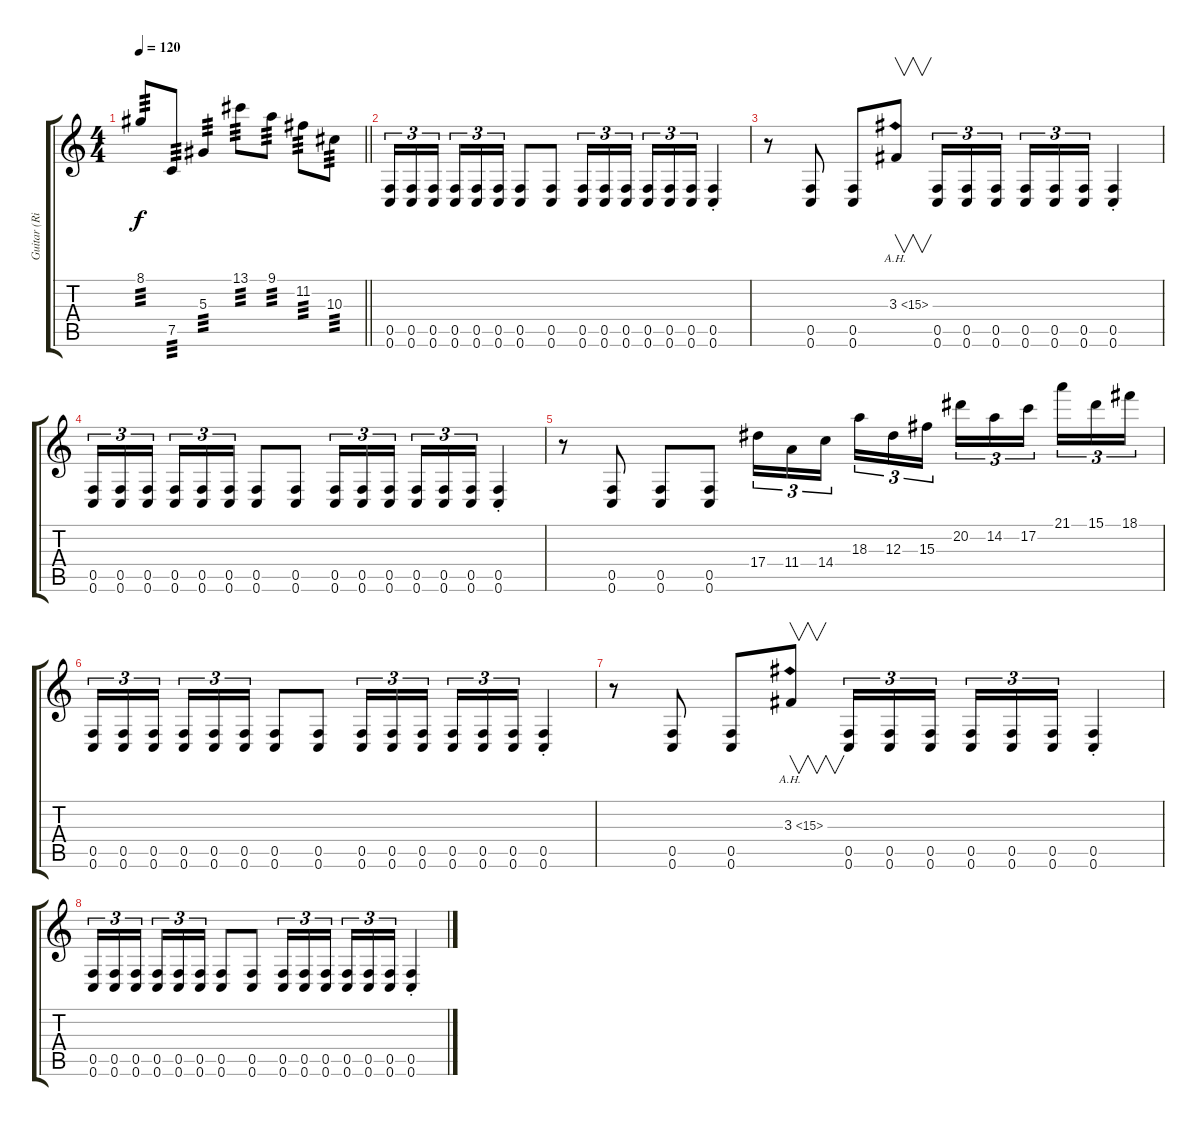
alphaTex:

\track ("Guitar (Right) - Josh Hamandez" "Guitar (Ri") {instrument distortionguitar}
\staff {score tabs}
\tuning (C4 G3 Eb3 Bb2 F2 C2) {hide}
\ts (4 4)
\tempo 120
\clef g2
\barLineRight lightlight
\ks c
8.1.8{tp 3 dy f} 7.5.8{tp 3} 5.3.4{tp 3} 13.1.8{tp 3} 9.1.8{tp 3} 11.2.8{tp 3} 10.3.8{tp 3} |
(0.5 0.6).16{tu (3 2)} (0.5 0.6).16{tu (3 2)} (0.5 0.6).16{tu (3 2) beam splitsecondary} (0.5 0.6).16{tu (3 2)} (0.5 0.6).16{tu (3 2)} (0.5 0.6).16{tu (3 2)} (0.5 0.6).8 (0.5 0.6).8 (0.5 0.6).16{tu (3 2)} (0.5 0.6).16{tu (3 2)} (0.5 0.6).16{tu (3 2) beam splitsecondary} (0.5 0.6).16{tu (3 2)} (0.5 0.6).16{tu (3 2)} (0.5 0.6).16{tu (3 2)} (0.5{st} 0.6{st}).4 |
r.8 (0.5 0.6).8 (0.5 0.6).8 3.3{ah 12}.8{v} (0.5 0.6).16{tu (3 2)} (0.5 0.6).16{tu (3 2)} (0.5 0.6).16{tu (3 2) beam splitsecondary} (0.5 0.6).16{tu (3 2)} (0.5 0.6).16{tu (3 2)} (0.5 0.6).16{tu (3 2)} (0.5{st} 0.6{st}).4 |
(0.5 0.6).16{tu (3 2)} (0.5 0.6).16{tu (3 2)} (0.5 0.6).16{tu (3 2) beam splitsecondary} (0.5 0.6).16{tu (3 2)} (0.5 0.6).16{tu (3 2)} (0.5 0.6).16{tu (3 2)} (0.5 0.6).8 (0.5 0.6).8 (0.5 0.6).16{tu (3 2)} (0.5 0.6).16{tu (3 2)} (0.5 0.6).16{tu (3 2) beam splitsecondary} (0.5 0.6).16{tu (3 2)} (0.5 0.6).16{tu (3 2)} (0.5 0.6).16{tu (3 2)} (0.5{st} 0.6{st}).4 |
r.8 (0.5 0.6).8 (0.5 0.6).8 (0.5 0.6).8 17.4.16{tu (3 2)} 11.4.16{tu (3 2)} 14.4.16{tu (3 2) beam splitsecondary} 18.3.16{tu (3 2)} 12.3.16{tu (3 2)} 15.3.16{tu (3 2)} 20.2.16{tu (3 2)} 14.2.16{tu (3 2)} 17.2.16{tu (3 2) beam splitsecondary} 21.1.16{tu (3 2)} 15.1.16{tu (3 2)} 18.1.16{tu (3 2)} |
(0.5 0.6).16{tu (3 2)} (0.5 0.6).16{tu (3 2)} (0.5 0.6).16{tu (3 2) beam splitsecondary} (0.5 0.6).16{tu (3 2)} (0.5 0.6).16{tu (3 2)} (0.5 0.6).16{tu (3 2)} (0.5 0.6).8 (0.5 0.6).8 (0.5 0.6).16{tu (3 2)} (0.5 0.6).16{tu (3 2)} (0.5 0.6).16{tu (3 2) beam splitsecondary} (0.5 0.6).16{tu (3 2)} (0.5 0.6).16{tu (3 2)} (0.5 0.6).16{tu (3 2)} (0.5{st} 0.6{st}).4 |
r.8 (0.5 0.6).8 (0.5 0.6).8 3.3{ah 12}.8{v} (0.5 0.6).16{tu (3 2)} (0.5 0.6).16{tu (3 2)} (0.5 0.6).16{tu (3 2) beam splitsecondary} (0.5 0.6).16{tu (3 2)} (0.5 0.6).16{tu (3 2)} (0.5 0.6).16{tu (3 2)} (0.5{st} 0.6{st}).4 |
(0.5 0.6).16{tu (3 2)} (0.5 0.6).16{tu (3 2)} (0.5 0.6).16{tu (3 2) beam splitsecondary} (0.5 0.6).16{tu (3 2)} (0.5 0.6).16{tu (3 2)} (0.5 0.6).16{tu (3 2)} (0.5 0.6).8 (0.5 0.6).8 (0.5 0.6).16{tu (3 2)} (0.5 0.6).16{tu (3 2)} (0.5 0.6).16{tu (3 2) beam splitsecondary} (0.5 0.6).16{tu (3 2)} (0.5 0.6).16{tu (3 2)} (0.5 0.6).16{tu (3 2)} (0.5{st} 0.6{st}).4
